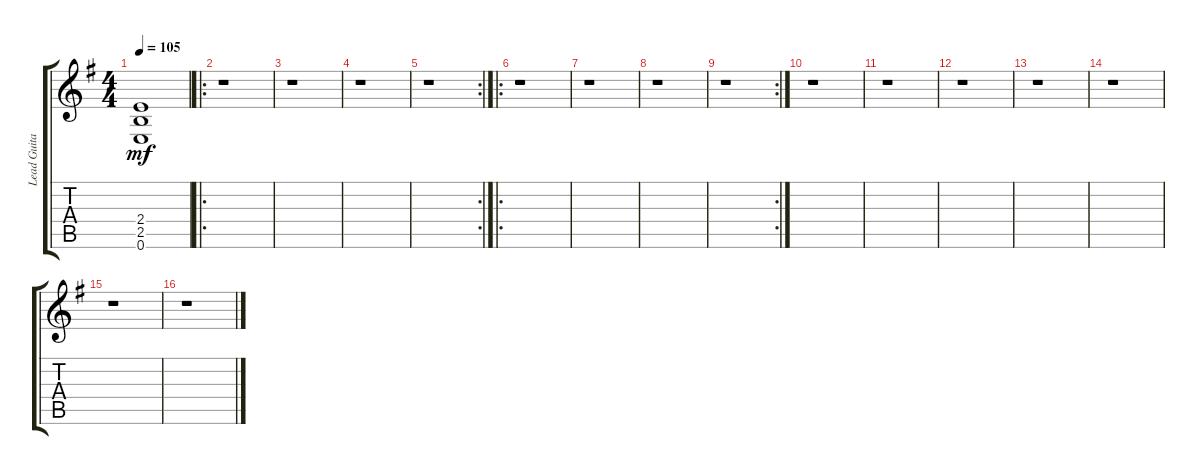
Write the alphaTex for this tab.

\track ("Lead Guitar" "Lead Guita") {instrument distortionguitar}
\staff {score tabs}
\tuning (E4 B3 G3 D3 A2 E2) {hide}
\ts (4 4)
\tempo 105
\clef g2
\ks g
(2.4{t} 2.5{t} 0.6{t}).1{dy mf} |
\ro
r.1 |
r.1 |
r.1 |
\rc 2
r.1 |
\ro
r.1 |
r.1 |
r.1 |
\rc 2
r.1 |
r.1 |
r.1 |
r.1 |
r.1 |
r.1 |
r.1 |
r.1
